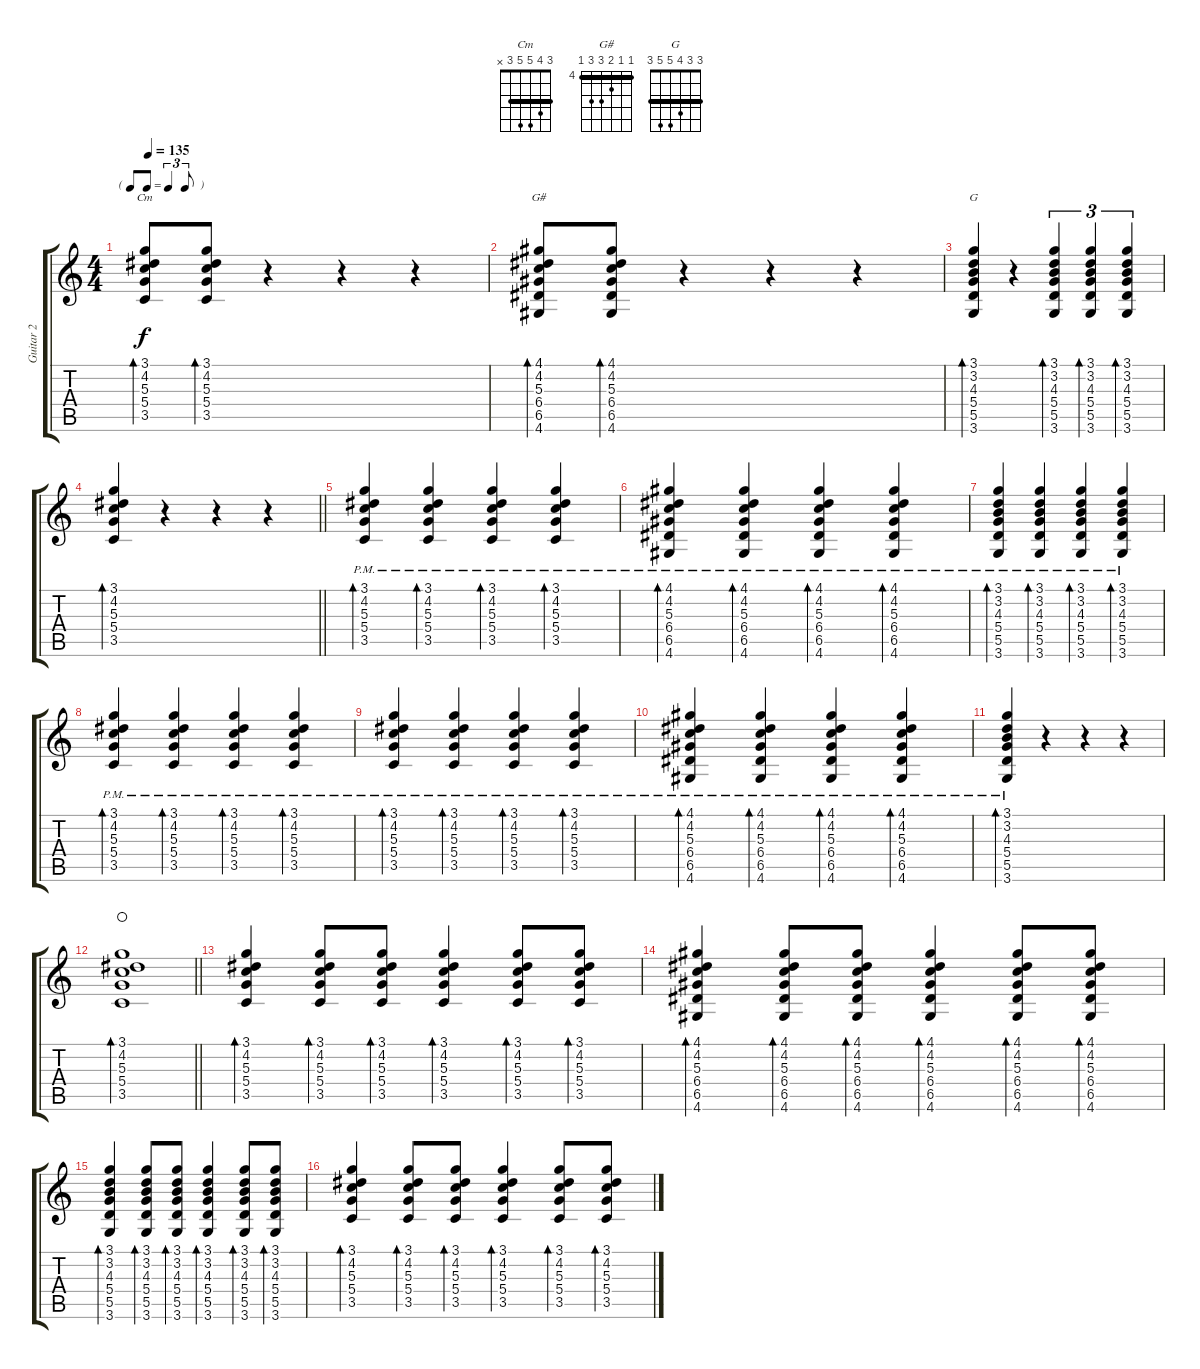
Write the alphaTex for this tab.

\track ("Guitar 2" "Guitar 2") {instrument overdrivenguitar}
\staff {score tabs}
\tuning (E4 B3 G3 D3 A2 E2) {hide}
\chord ("Cm" 3 4 5 5 3 x) {barre 3}
\chord ("G#" 4 4 5 6 6 4) {firstfret 4 barre 4}
\chord ("G" 3 3 4 5 5 3) {barre 3}
\ts (4 4)
\tf triplet8th
\tempo 135
\clef g2
\ks c
(3.1 4.2 5.3 5.4 3.5).8{bd 30 ch "Cm" dy f} (3.1 4.2 5.3 5.4 3.5).8{bd 30} r.4 r.4 r.4 |
(4.1 4.2 5.3 6.4 6.5 4.6).8{bd 60 ch "G#"} (4.1 4.2 5.3 6.4 6.5 4.6).8{bd 60} r.4 r.4 r.4 |
(3.1 3.2 4.3 5.4 5.5 3.6).4{bd 60 ch "G"} r.4 (3.1 3.2 4.3 5.4 5.5 3.6).4{tu (3 2) bd 60} (3.1 3.2 4.3 5.4 5.5 3.6).4{tu (3 2) bd 60} (3.1 3.2 4.3 5.4 5.5 3.6).4{tu (3 2) bd 60} |
\barLineRight lightlight
(3.1 4.2 5.3 5.4 3.5).4{bd 30} r.4 r.4 r.4 |
(3.1{pm} 4.2{pm} 5.3{pm} 5.4{pm} 3.5{pm}).4{bd 30} (3.1{pm} 4.2{pm} 5.3{pm} 5.4{pm} 3.5{pm}).4{bd 30} (3.1{pm} 4.2{pm} 5.3{pm} 5.4{pm} 3.5{pm}).4{bd 30} (3.1{pm} 4.2{pm} 5.3{pm} 5.4{pm} 3.5{pm}).4{bd 30} |
(4.1{pm} 4.2{pm} 5.3{pm} 6.4{pm} 6.5{pm} 4.6{pm}).4{bd 60} (4.1{pm} 4.2{pm} 5.3{pm} 6.4{pm} 6.5{pm} 4.6{pm}).4{bd 60} (4.1{pm} 4.2{pm} 5.3{pm} 6.4{pm} 6.5{pm} 4.6{pm}).4{bd 60} (4.1{pm} 4.2{pm} 5.3{pm} 6.4{pm} 6.5{pm} 4.6{pm}).4{bd 60} |
(3.1{pm} 3.2{pm} 4.3{pm} 5.4{pm} 5.5{pm} 3.6{pm}).4{bd 60} (3.1{pm} 3.2{pm} 4.3{pm} 5.4{pm} 5.5{pm} 3.6{pm}).4{bd 60} (3.1{pm} 3.2{pm} 4.3{pm} 5.4{pm} 5.5{pm} 3.6{pm}).4{bd 60} (3.1{pm} 3.2{pm} 4.3{pm} 5.4{pm} 5.5{pm} 3.6{pm}).4{bd 60} |
(3.1{pm} 4.2{pm} 5.3{pm} 5.4{pm} 3.5{pm}).4{bd 30} (3.1{pm} 4.2{pm} 5.3{pm} 5.4{pm} 3.5{pm}).4{bd 30} (3.1{pm} 4.2{pm} 5.3{pm} 5.4{pm} 3.5{pm}).4{bd 30} (3.1{pm} 4.2{pm} 5.3{pm} 5.4{pm} 3.5{pm}).4{bd 30} |
(3.1{pm} 4.2{pm} 5.3{pm} 5.4{pm} 3.5{pm}).4{bd 30} (3.1{pm} 4.2{pm} 5.3{pm} 5.4{pm} 3.5{pm}).4{bd 30} (3.1{pm} 4.2{pm} 5.3{pm} 5.4{pm} 3.5{pm}).4{bd 30} (3.1{pm} 4.2{pm} 5.3{pm} 5.4{pm} 3.5{pm}).4{bd 30} |
(4.1{pm} 4.2{pm} 5.3{pm} 6.4{pm} 6.5{pm} 4.6{pm}).4{bd 60} (4.1{pm} 4.2{pm} 5.3{pm} 6.4{pm} 6.5{pm} 4.6{pm}).4{bd 60} (4.1{pm} 4.2{pm} 5.3{pm} 6.4{pm} 6.5{pm} 4.6{pm}).4{bd 60} (4.1{pm} 4.2{pm} 5.3{pm} 6.4{pm} 6.5{pm} 4.6{pm}).4{bd 60} |
(3.1{pm} 3.2{pm} 4.3{pm} 5.4{pm} 5.5{pm} 3.6{pm}).4{bd 60} r.4 r.4 r.4 |
\barLineRight lightlight
(3.1 4.2 5.3 5.4 3.5).1{bd 30 waho} |
(3.1 4.2 5.3 5.4 3.5).4{bd 30} (3.1 4.2 5.3 5.4 3.5).8{bd 30} (3.1 4.2 5.3 5.4 3.5).8{bd 30} (3.1 4.2 5.3 5.4 3.5).4{bd 30} (3.1 4.2 5.3 5.4 3.5).8{bd 30} (3.1 4.2 5.3 5.4 3.5).8{bd 30} |
(4.1 4.2 5.3 6.4 6.5 4.6).4{bd 60} (4.1 4.2 5.3 6.4 6.5 4.6).8{bd 60} (4.1 4.2 5.3 6.4 6.5 4.6).8{bd 60} (4.1 4.2 5.3 6.4 6.5 4.6).4{bd 60} (4.1 4.2 5.3 6.4 6.5 4.6).8{bd 60} (4.1 4.2 5.3 6.4 6.5 4.6).8{bd 60} |
(3.1 3.2 4.3 5.4 5.5 3.6).4{bd 60} (3.1 3.2 4.3 5.4 5.5 3.6).8{bd 60} (3.1 3.2 4.3 5.4 5.5 3.6).8{bd 60} (3.1 3.2 4.3 5.4 5.5 3.6).4{bd 60} (3.1 3.2 4.3 5.4 5.5 3.6).8{bd 60} (3.1 3.2 4.3 5.4 5.5 3.6).8{bd 60} |
(3.1 4.2 5.3 5.4 3.5).4{bd 30} (3.1 4.2 5.3 5.4 3.5).8{bd 30} (3.1 4.2 5.3 5.4 3.5).8{bd 30} (3.1 4.2 5.3 5.4 3.5).4{bd 30} (3.1 4.2 5.3 5.4 3.5).8{bd 30} (3.1 4.2 5.3 5.4 3.5).8{bd 30}
